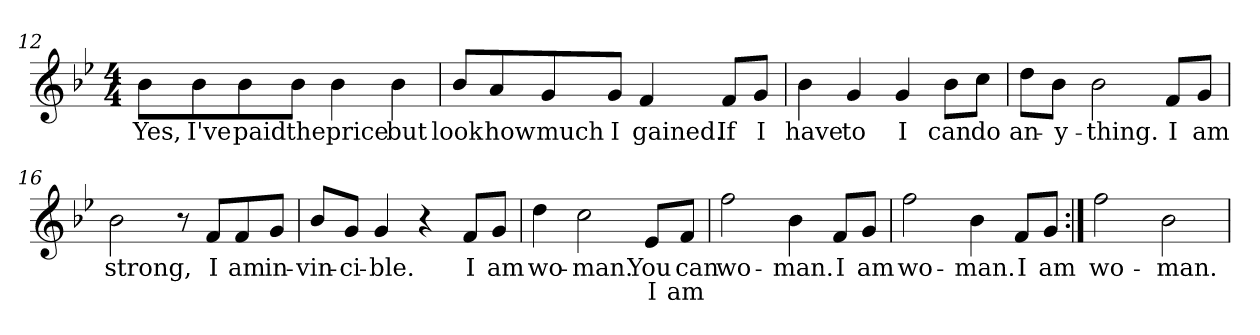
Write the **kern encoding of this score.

**kern	**text	**text
*part1	*part1	*part1
*staff1	*staff1	*staff1
*clefG2	*	*
*k[b-e-]	*	*
*B-:	*	*
*M4/4	*	*
=12	=12	=12
8b-\L	Yes,	.
8b-\	I've	.
8b-\	paid	.
8b-\J	the	.
4b-\	price	.
4b-\	but	.
!!LO:LB:g=z
=13	=13	=13
8b-/L	look	.
8a/	how	.
8g/	much	.
8g/J	I	.
4f/	gained.	.
8f/L	If	.
8g/J	I	.
=14	=14	=14
4b-\	have	.
4g/	to	.
4g/	I	.
8b-\L	can	.
8cc\J	do	.
=15	=15	=15
8dd\L	an-	.
8b-\J	-y-	.
2b-\	-thing.	.
8f/L	I	.
8g/J	am	.
=16	=16	=16
2b-\	strong,	.
8r	.	.
8f/L	I	.
8f/	am	.
8g/J	in-	.
!!LO:LB:g=z
=17	=17	=17
8b-/L	-vin-	.
8g/J	-ci-	.
4g/	-ble.	.
4r	.	.
8f/L	I	.
8g/J	am	.
=18	=18	=18
4dd\	wo-	.
2cc\	-man.	.
8e-/L	You	I
8f/J	can	am
=19	=19	=19
2ff\	wo-	.
4b-\	-man.	.
8f/L	I	.
8g/J	am	.
=20	=20	=20
2ff\	wo-	.
4b-\	-man.	.
8f/L	I	.
8g/J	am	.
=21:|!	=21:|!	=21:|!
2ff\	wo-	.
2b-\	-man.	.
=	=	=
*-	*-	*-
